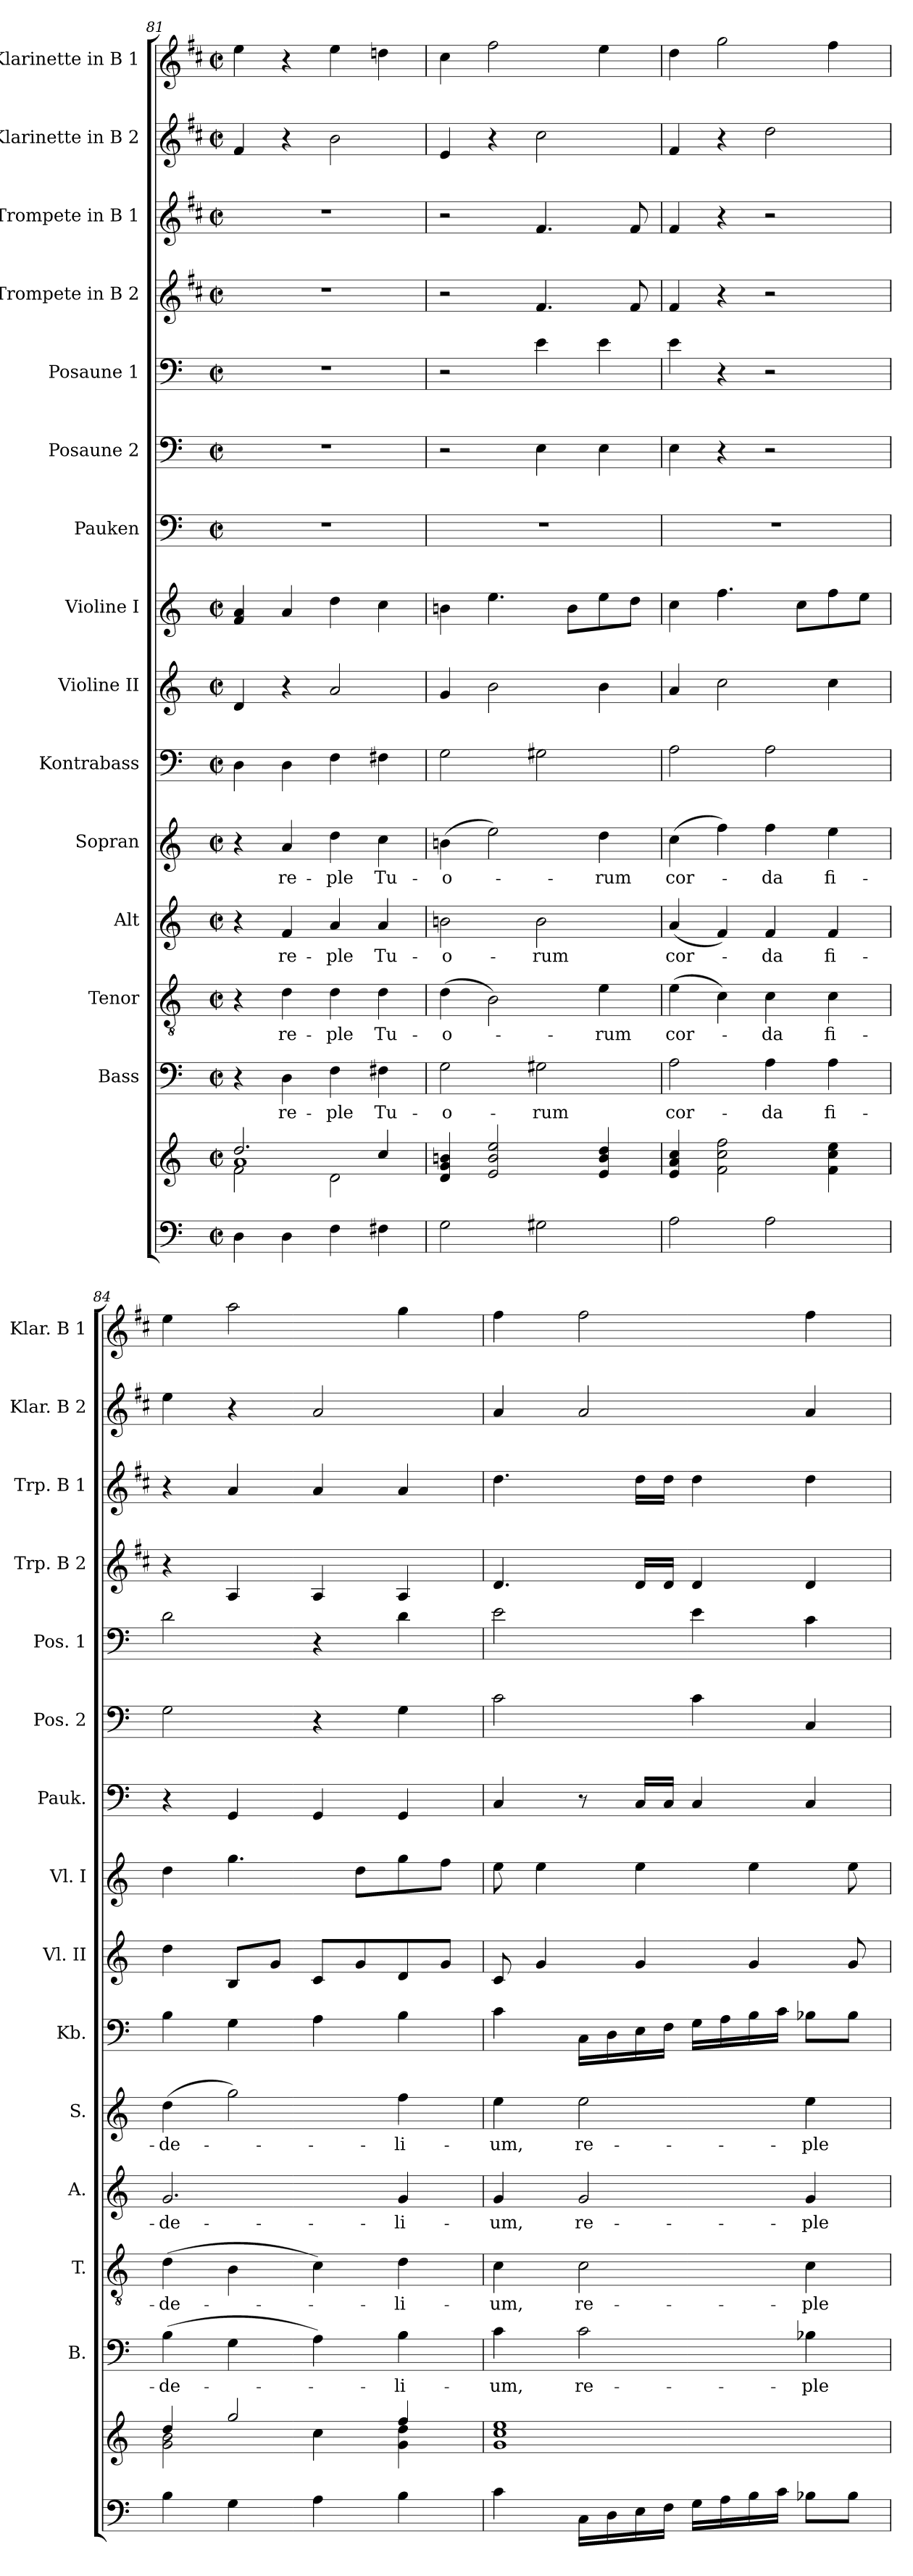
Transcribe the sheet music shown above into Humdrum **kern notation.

**kern	**kern	**kern	**text	**kern	**text	**kern	**text	**kern	**text	**kern	**kern	**kern	**kern	**kern	**kern	**kern	**kern	**kern	**kern
*part15	*part15	*part14	*part14	*part13	*part13	*part12	*part12	*part11	*part11	*part10	*part9	*part8	*part7	*part6	*part5	*part4	*part3	*part2	*part1
*staff16	*staff15	*staff14	*staff14	*staff13	*staff13	*staff12	*staff12	*staff11	*staff11	*staff10	*staff9	*staff8	*staff7	*staff6	*staff5	*staff4	*staff3	*staff2	*staff1
*	*	*I"Bass	*	*I"Tenor	*	*I"Alt	*	*I"Sopran	*	*I"Kontrabass	*I"Violine II	*I"Violine I	*I"Pauken	*I"Posaune 2	*I"Posaune 1	*I"Trompete in B 2	*I"Trompete in B 1	*I"Klarinette in B 2	*I"Klarinette in B 1
*	*	*I'B.	*	*I'T.	*	*I'A.	*	*I'S.	*	*I'Kb.	*I'Vl. II	*I'Vl. I	*I'Pauk.	*I'Pos. 2	*I'Pos. 1	*I'Trp. B 2	*I'Trp. B 1	*I'Klar. B 2	*I'Klar. B 1
*clefF4	*clefG2	*clefF4	*	*clefGv2	*	*clefG2	*	*clefG2	*	*clefF4	*clefG2	*clefG2	*clefF4	*clefF4	*clefF4	*clefG2	*clefG2	*clefG2	*clefG2
*	*	*	*	*	*	*	*	*	*	*ITrd7c12	*	*	*	*	*	*ITrd1c2	*ITrd1c2	*ITrd1c2	*ITrd1c2
*k[]	*k[]	*k[]	*	*k[]	*	*k[]	*	*k[]	*	*k[]	*k[]	*k[]	*k[]	*k[]	*k[]	*k[]	*k[]	*k[]	*k[]
*C:	*C:	*C:	*	*C:	*	*C:	*	*C:	*	*C:	*C:	*C:	*C:	*C:	*C:	*C:	*C:	*C:	*C:
*M2/2	*M2/2	*M2/2	*	*M2/2	*	*M2/2	*	*M2/2	*	*M2/2	*M2/2	*M2/2	*M2/2	*M2/2	*M2/2	*M2/2	*M2/2	*M2/2	*M2/2
*met(c|)	*met(c|)	*met(c|)	*	*met(c|)	*	*met(c|)	*	*met(c|)	*	*met(c|)	*met(c|)	*met(c|)	*met(c|)	*met(c|)	*met(c|)	*met(c|)	*met(c|)	*met(c|)	*met(c|)
=81	=81	=81	=81	=81	=81	=81	=81	=81	=81	=81	=81	=81	=81	=81	=81	=81	=81	=81	=81
*	*^	*	*	*	*	*	*	*	*	*	*	*	*	*	*	*	*	*	*
*	*	*^	*	*	*	*	*	*	*	*	*	*	*	*	*	*	*	*	*	*
4D\	2.dd/	2f\	1a	4r	.	4r	.	4r	.	4r	.	4DD\	4d/	4f/ 4a/	1r	1r	1r	1r	1r	4e/	4dd\
!	!	!	!	!	!LO:LY:b	!	!LO:LY:b	!	!LO:LY:b	!	!LO:LY:b	!	!	!	!	!	!	!	!	!	!
4D\	.	.	.	4D\	re-	4d\	re-	4f/	re-	4a/	re-	4DD\	4r	4a/	.	.	.	.	.	4r	4r
!	!	!	!	!	!LO:LY:b	!	!LO:LY:b	!	!LO:LY:b	!	!LO:LY:b	!	!	!	!	!	!	!	!	!	!
4F\	.	2d\	.	4F\	-ple	4d\	-ple	4a/	-ple	4dd\	-ple	4FF\	2a/	4dd\	.	.	.	.	.	2a\	4dd\
!	!	!	!	!	!LO:LY:b	!	!LO:LY:b	!	!LO:LY:b	!	!LO:LY:b	!	!	!	!	!	!	!	!	!	!
4F#X\	4cc/	.	.	4F#X\	Tu-	4d\	Tu-	4a/	Tu-	4cc\	Tu-	4FF#X\	.	4cc\	.	.	.	.	.	.	4ccn\
*	*v	*v	*v	*	*	*	*	*	*	*	*	*	*	*	*	*	*	*	*	*	*
=82	=82	=82	=82	=82	=82	=82	=82	=82	=82	=82	=82	=82	=82	=82	=82	=82	=82	=82	=82
!	!	!	!LO:LY:b	!	!LO:LY:b	!	!LO:LY:b	!	!LO:LY:b	!	!	!	!	!	!	!	!	!	!
2G\	4d/ 4g/ 4bn/	2G\	-o-	(>4d\	-o-	2bn\	-o-	(>4bn\	-o-	2GG\	4g/	4bn\	1r	2r	2r	2r	2r	4d/	4b\
.	2e/ 2b/ 2ee/	.	.	2B\)	.	.	.	2ee\)	.	.	2b\	4.ee\	.	.	.	.	.	4r	2ee\
!	!	!	!LO:LY:b	!	!	!	!LO:LY:b	!	!	!	!	!	!	!	!	!	!	!	!
2G#X\	.	2G#X\	-rum	.	.	2b\	-rum	.	.	2GG#X\	.	.	.	4E\	4e\	4.e/	4.e/	2b\	.
.	.	.	.	.	.	.	.	.	.	.	.	8b\L	.	.	.	.	.	.	.
!	!	!	!	!	!LO:LY:b	!	!	!	!LO:LY:b	!	!	!	!	!	!	!	!	!	!
.	4e/ 4b/ 4dd/	.	.	4e\	-rum	.	.	4dd\	-rum	.	4b\	8ee\	.	4E\	4e\	.	.	.	4dd\
.	.	.	.	.	.	.	.	.	.	.	.	8dd\J	.	.	.	8e/	8e/	.	.
=83	=83	=83	=83	=83	=83	=83	=83	=83	=83	=83	=83	=83	=83	=83	=83	=83	=83	=83	=83
!	!	!	!LO:LY:b	!	!LO:LY:b	!	!LO:LY:b	!	!LO:LY:b	!	!	!	!	!	!	!	!	!	!
2A\	4e/ 4a/ 4cc/	2A\	cor-	(>4e\	cor-	(<4a/	cor-	(>4cc\	cor-	2AA\	4a/	4cc\	1r	4E\	4e\	4e/	4e/	4e/	4cc\
.	2f\ 2cc\ 2ff\	.	.	4c\)	.	4f/)	.	4ff\)	.	.	2cc\	4.ff\	.	4r	4r	4r	4r	4r	2ff\
!	!	!	!LO:LY:b	!	!LO:LY:b	!	!LO:LY:b	!	!LO:LY:b	!	!	!	!	!	!	!	!	!	!
2A\	.	4A\	-da	4c\	-da	4f/	-da	4ff\	-da	2AA\	.	.	.	2r	2r	2r	2r	2cc\	.
.	.	.	.	.	.	.	.	.	.	.	.	8cc\L	.	.	.	.	.	.	.
!	!	!	!LO:LY:b	!	!LO:LY:b	!	!LO:LY:b	!	!LO:LY:b	!	!	!	!	!	!	!	!	!	!
.	4f\ 4cc\ 4ee\	4A\	fi-	4c\	fi-	4f/	fi-	4ee\	fi-	.	4cc\	8ff\	.	.	.	.	.	.	4ee\
.	.	.	.	.	.	.	.	.	.	.	.	8ee\J	.	.	.	.	.	.	.
!!LO:PB:g=z
=84	=84	=84	=84	=84	=84	=84	=84	=84	=84	=84	=84	=84	=84	=84	=84	=84	=84	=84	=84
*	*^	*	*	*	*	*	*	*	*	*	*	*	*	*	*	*	*	*	*
!	!	!	!	!LO:LY:b	!	!LO:LY:b	!	!LO:LY:b	!	!LO:LY:b	!	!	!	!	!	!	!	!	!	!
4B\	4dd/	2g\ 2b\	(>4B\	-de-	(>4d\	-de-	2.g/	-de-	(>4dd\	-de-	4BB\	4dd\	4dd\	4r	2G\	2d\	4r	4r	4dd\	4dd\
4G\	2gg/	.	4G\	.	4B\	.	.	.	2gg\)	.	4GG\	8B/L	4.gg\	4GG/	.	.	4G/	4g/	4r	2gg\
.	.	.	.	.	.	.	.	.	.	.	.	8g/J	.	.	.	.	.	.	.	.
4A\	.	4cc\	4A\)	.	4c\)	.	.	.	.	.	4AA\	8c/L	.	4GG/	4r	4r	4G/	4g/	2g/	.
.	.	.	.	.	.	.	.	.	.	.	.	8g/	8dd\L	.	.	.	.	.	.	.
!	!	!	!	!LO:LY:b	!	!LO:LY:b	!	!LO:LY:b	!	!LO:LY:b	!	!	!	!	!	!	!	!	!	!
4B\	4ff/	4g\ 4dd\	4B\	-li-	4d\	-li-	4g/	-li-	4ff\	-li-	4BB\	8d/	8gg\	4GG/	4G\	4d\	4G/	4g/	.	4ff\
.	.	.	.	.	.	.	.	.	.	.	.	8g/J	8ff\J	.	.	.	.	.	.	.
*	*v	*v	*	*	*	*	*	*	*	*	*	*	*	*	*	*	*	*	*	*
=85	=85	=85	=85	=85	=85	=85	=85	=85	=85	=85	=85	=85	=85	=85	=85	=85	=85	=85	=85
!	!	!	!LO:LY:b	!	!LO:LY:b	!	!LO:LY:b	!	!LO:LY:b	!	!	!	!	!	!	!	!	!	!
4c\	1g 1cc 1ee	4c\	-um,	4c\	-um,	4g/	-um,	4ee\	-um,	4C\	8c/	8ee\	4C/	2c\	2e\	4.c/	4.cc\	4g/	4ee\
.	.	.	.	.	.	.	.	.	.	.	4g/	4ee\	.	.	.	.	.	.	.
!	!	!	!LO:LY:b	!	!LO:LY:b	!	!LO:LY:b	!	!LO:LY:b	!	!	!	!	!	!	!	!	!	!
16C\LL	.	2c\	re-	2c\	re-	2g/	re-	2ee\	re-	16CC\LL	.	.	8r	.	.	.	.	2g/	2ee\
16D\	.	.	.	.	.	.	.	.	.	16DD\	.	.	.	.	.	.	.	.	.
16E\	.	.	.	.	.	.	.	.	.	16EE\	4g/	4ee\	16C/LL	.	.	16c/LL	16cc\LL	.	.
16F\JJ	.	.	.	.	.	.	.	.	.	16FF\JJ	.	.	16C/JJ	.	.	16c/JJ	16cc\JJ	.	.
16G\LL	.	.	.	.	.	.	.	.	.	16GG\LL	.	.	4C/	4c\	4e\	4c/	4cc\	.	.
16A\	.	.	.	.	.	.	.	.	.	16AA\	.	.	.	.	.	.	.	.	.
16B\	.	.	.	.	.	.	.	.	.	16BB\	4g/	4ee\	.	.	.	.	.	.	.
16c\JJ	.	.	.	.	.	.	.	.	.	16C\JJ	.	.	.	.	.	.	.	.	.
!	!	!	!LO:LY:b	!	!LO:LY:b	!	!LO:LY:b	!	!LO:LY:b	!	!	!	!	!	!	!	!	!	!
8B-X\L	.	4B-X\	-ple	4c\	-ple	4g/	-ple	4ee\	-ple	8BB-X\L	.	.	4C/	4C/	4c\	4c/	4cc\	4g/	4ee\
8B-\J	.	.	.	.	.	.	.	.	.	8BB-\J	8g/	8ee\	.	.	.	.	.	.	.
=	=	=	=	=	=	=	=	=	=	=	=	=	=	=	=	=	=	=	=
*-	*-	*-	*-	*-	*-	*-	*-	*-	*-	*-	*-	*-	*-	*-	*-	*-	*-	*-	*-
